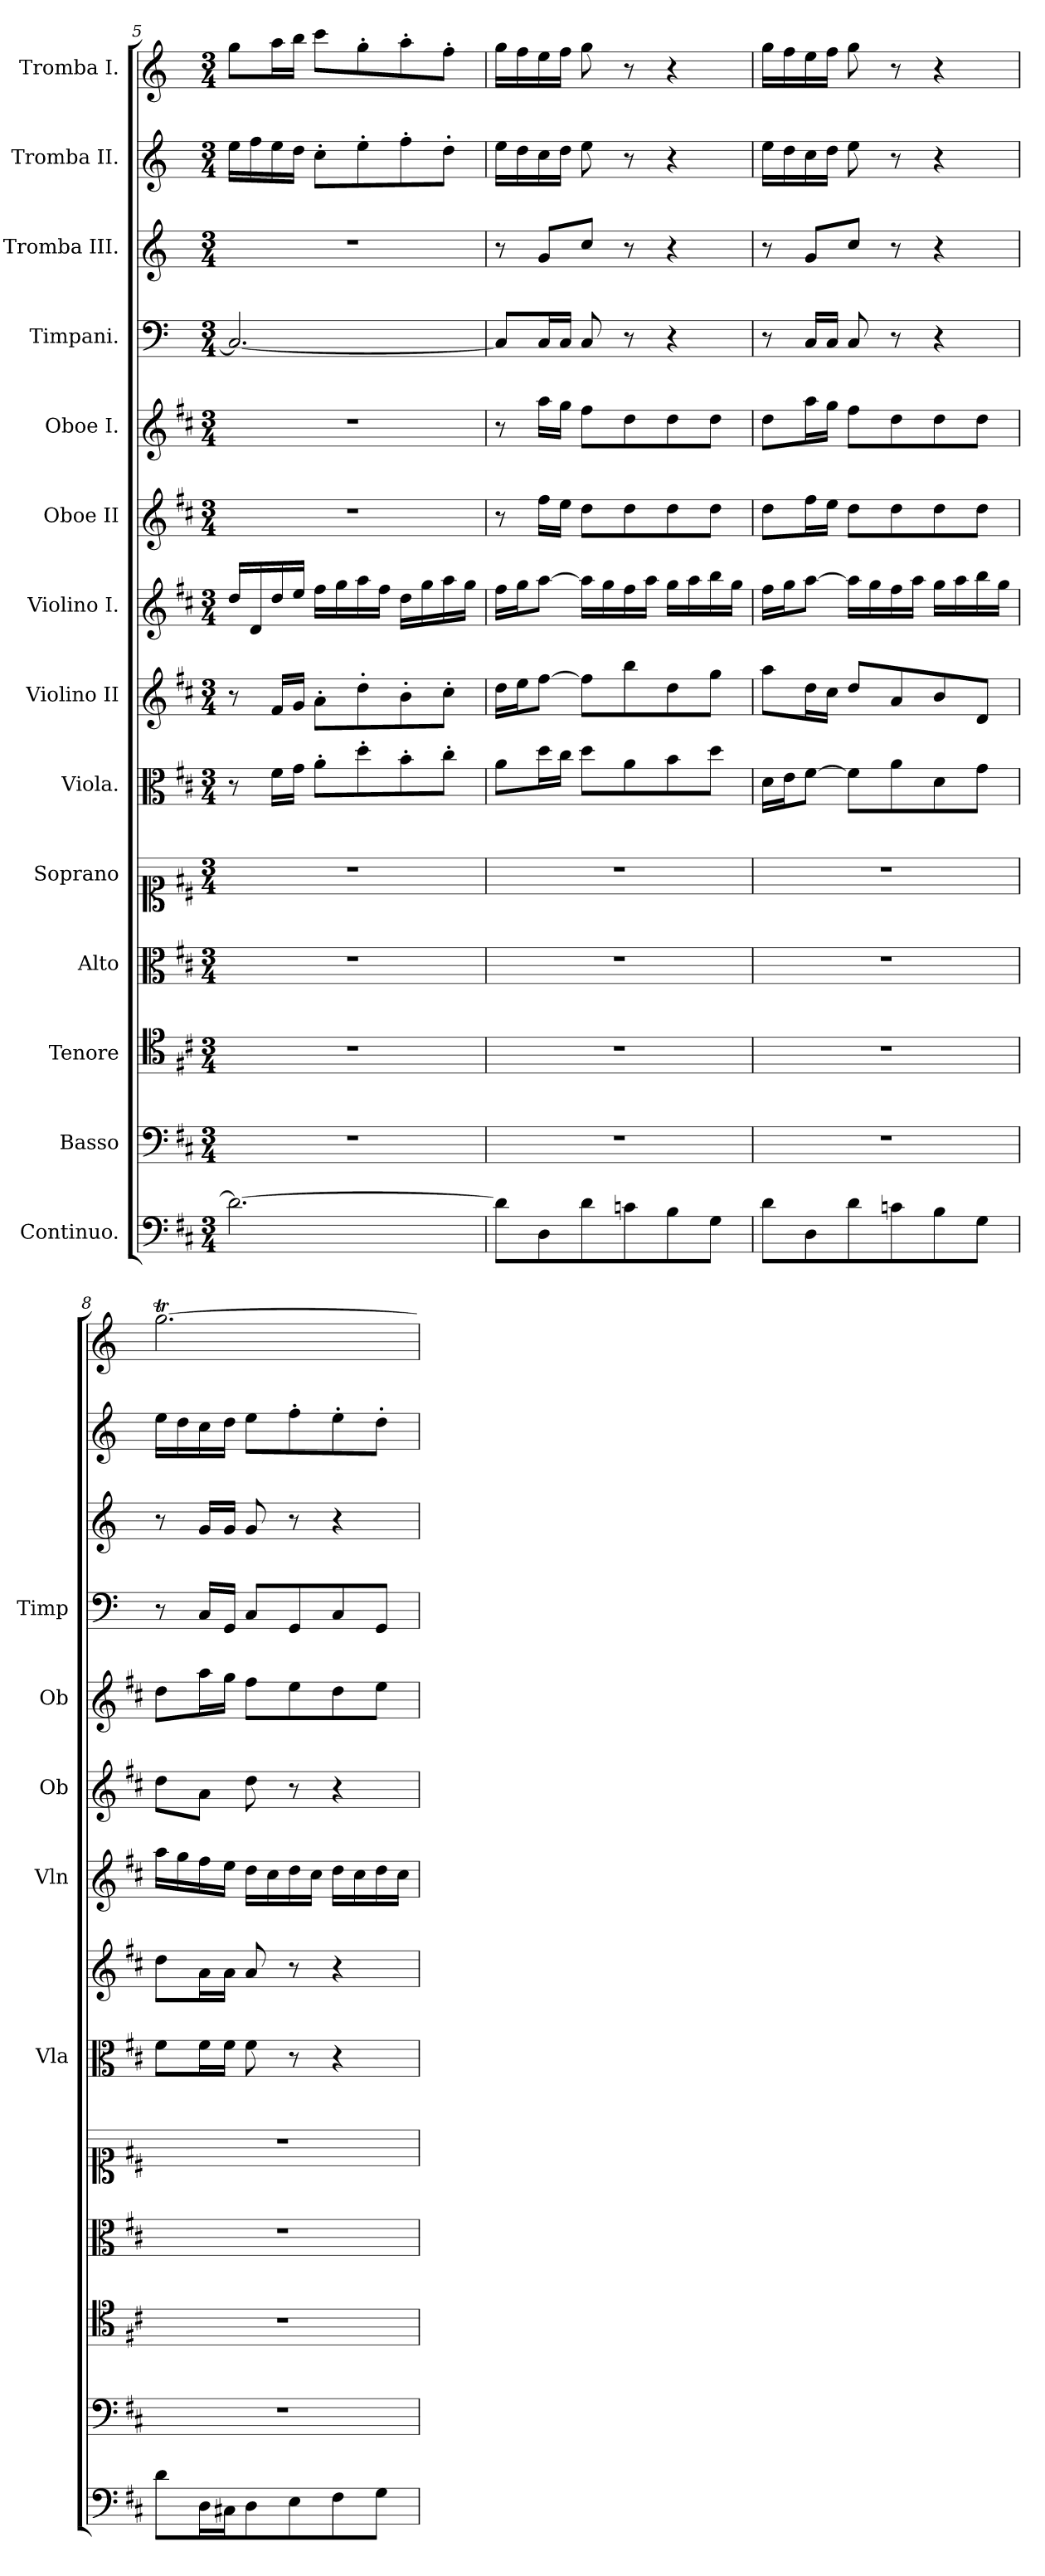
**kern	**kern	**kern	**kern	**kern	**kern	**kern	**kern	**kern	**kern	**kern	**kern	**kern	**kern
*part14	*part13	*part12	*part11	*part10	*part9	*part8	*part7	*part6	*part5	*part4	*part3	*part2	*part1
*staff14	*staff13	*staff12	*staff11	*staff10	*staff9	*staff8	*staff7	*staff6	*staff5	*staff4	*staff3	*staff2	*staff1
*I"Continuo.	*I"Basso	*I"Tenore	*I"Alto	*I"Soprano	*I"Viola.	*I"Violino II	*I"Violino I.	*I"Oboe II	*I"Oboe I.	*I"Timpani.	*I"Tromba III.	*I"Tromba II.	*I"Tromba I.
*	*	*	*	*	*I'Vla	*	*I'Vln	*I'Ob	*I'Ob	*I'Timp	*	*	*
*clefF4	*clefF4	*clefC4	*clefC3	*clefC1	*clefC3	*clefG2	*clefG2	*clefG2	*clefG2	*clefF4	*clefG2	*clefG2	*clefG2
*	*	*	*	*	*	*	*	*	*	*ITrd-1c-2	*ITrd1c2	*ITrd1c2	*ITrd1c2
*k[f#c#]	*k[f#c#]	*k[f#c#]	*k[f#c#]	*k[f#c#]	*k[f#c#]	*k[f#c#]	*k[f#c#]	*k[f#c#]	*k[f#c#]	*k[f#c#]	*k[b-e-]	*k[b-e-]	*k[b-e-]
*M3/4	*M3/4	*M3/4	*M3/4	*M3/4	*M3/4	*M3/4	*M3/4	*M3/4	*M3/4	*M3/4	*M3/4	*M3/4	*M3/4
=5	=5	=5	=5	=5	=5	=5	=5	=5	=5	=5	=5	=5	=5
2.d\_	2.r	2.r	2.r	2.r	8r	8r	16dd/LL	2.r	2.r	2.D/_	2.r	16dd\LL	8ff\L
.	.	.	.	.	.	.	16d/	.	.	.	.	16ee-\	.
.	.	.	.	.	16f#\LL	16f#/LL	16dd/	.	.	.	.	16dd\	16gg\L
.	.	.	.	.	16g\JJ	16g/JJ	16ee/JJ	.	.	.	.	16cc\JJ	16aa\JJ
.	.	.	.	.	8a'\L	8a'\L	16ff#\LL	.	.	.	.	8b-'\L	8bb-\L
.	.	.	.	.	.	.	16gg\	.	.	.	.	.	.
.	.	.	.	.	8dd'\	8dd'\	16aa\	.	.	.	.	8dd'\	8ff'\
.	.	.	.	.	.	.	16ff#\JJ	.	.	.	.	.	.
.	.	.	.	.	8b'\	8b'\	16dd\LL	.	.	.	.	8ee-'\	8gg'\
.	.	.	.	.	.	.	16gg\	.	.	.	.	.	.
.	.	.	.	.	8cc#'\J	8cc#'\J	16aa\	.	.	.	.	8cc'\J	8ee-'\J
.	.	.	.	.	.	.	16gg\JJ	.	.	.	.	.	.
!!LO:PB:g=z
=6	=6	=6	=6	=6	=6	=6	=6	=6	=6	=6	=6	=6	=6
8d\L]	2.r	2.r	2.r	2.r	8a\L	16dd\LL	16ff#\LL	8r	8r	8D/L]	8r	16dd\LL	16ff\LL
.	.	.	.	.	.	16ee\J	16gg\J	.	.	.	.	16cc\	16ee-\
8D\	.	.	.	.	16dd\L	[8ff#\J	[8aa\J	16ff#\LL	16aa\LL	16D/L	8f/L	16b-\	16dd\
.	.	.	.	.	16cc#\JJ	.	.	16ee\JJ	16gg\JJ	16D/JJ	.	16cc\JJ	16ee-\JJ
8d\	.	.	.	.	8dd\L	8ff#\L]	16aa\LL]	8dd\L	8ff#\L	8D/	8b-/J	8dd\	8ff\
.	.	.	.	.	.	.	16gg\	.	.	.	.	.	.
8cn\	.	.	.	.	8a\	8bb\	16ff#\	8dd\	8dd\	8r	8r	8r	8r
.	.	.	.	.	.	.	16aa\JJ	.	.	.	.	.	.
8B\	.	.	.	.	8b\	8dd\	16gg\LL	8dd\	8dd\	4r	4r	4r	4r
.	.	.	.	.	.	.	16aa\	.	.	.	.	.	.
8G\J	.	.	.	.	8dd\J	8gg\J	16bb\	8dd\J	8dd\J	.	.	.	.
.	.	.	.	.	.	.	16gg\JJ	.	.	.	.	.	.
=7	=7	=7	=7	=7	=7	=7	=7	=7	=7	=7	=7	=7	=7
8d\L	2.r	2.r	2.r	2.r	16d\LL	8aa\L	16ff#\LL	8dd\L	8dd\L	8r	8r	16dd\LL	16ff\LL
.	.	.	.	.	16e\J	.	16gg\J	.	.	.	.	16cc\	16ee-\
8D\	.	.	.	.	[8f#\J	16dd\L	[8aa\J	16ff#\L	16aa\L	16D/LL	8f/L	16b-\	16dd\
.	.	.	.	.	.	16cc#\JJ	.	16ee\JJ	16gg\JJ	16D/JJ	.	16cc\JJ	16ee-\JJ
8d\	.	.	.	.	8f#\L]	8dd/L	16aa\LL]	8dd\L	8ff#\L	8D/	8b-/J	8dd\	8ff\
.	.	.	.	.	.	.	16gg\	.	.	.	.	.	.
8cn\	.	.	.	.	8a\	8a/	16ff#\	8dd\	8dd\	8r	8r	8r	8r
.	.	.	.	.	.	.	16aa\JJ	.	.	.	.	.	.
8B\	.	.	.	.	8d\	8b/	16gg\LL	8dd\	8dd\	4r	4r	4r	4r
.	.	.	.	.	.	.	16aa\	.	.	.	.	.	.
8G\J	.	.	.	.	8g\J	8d/J	16bb\	8dd\J	8dd\J	.	.	.	.
.	.	.	.	.	.	.	16gg\JJ	.	.	.	.	.	.
=8	=8	=8	=8	=8	=8	=8	=8	=8	=8	=8	=8	=8	=8
8d\L	2.r	2.r	2.r	2.r	8f#\L	8dd\L	16aa\LL	8dd\L	8dd\L	8r	8r	16dd\LL	[2.ffT\
.	.	.	.	.	.	.	16gg\	.	.	.	.	16cc\	.
16D\L	.	.	.	.	16f#\L	16a\L	16ff#\	8a\J	16aa\L	16D/LL	16f/LL	16b-\	.
16C#X\J	.	.	.	.	16f#\JJ	16a\JJ	16ee\JJ	.	16gg\JJ	16AA/JJ	16f/JJ	16cc\JJ	.
8D\	.	.	.	.	8f#\	8a/	16dd\LL	8dd\	8ff#\L	8D/L	8f/	8dd\L	.
.	.	.	.	.	.	.	16cc#\	.	.	.	.	.	.
8E\	.	.	.	.	8r	8r	16dd\	8r	8ee\	8AA/	8r	8ee-'\	.
.	.	.	.	.	.	.	16cc#\JJ	.	.	.	.	.	.
8F#\	.	.	.	.	4r	4r	16dd\LL	4r	8dd\	8D/	4r	8dd'\	.
.	.	.	.	.	.	.	16cc#\	.	.	.	.	.	.
8G\J	.	.	.	.	.	.	16dd\	.	8ee\J	8AA/J	.	8cc'\J	.
.	.	.	.	.	.	.	16cc#\JJ	.	.	.	.	.	.
=	=	=	=	=	=	=	=	=	=	=	=	=	=
*-	*-	*-	*-	*-	*-	*-	*-	*-	*-	*-	*-	*-	*-
